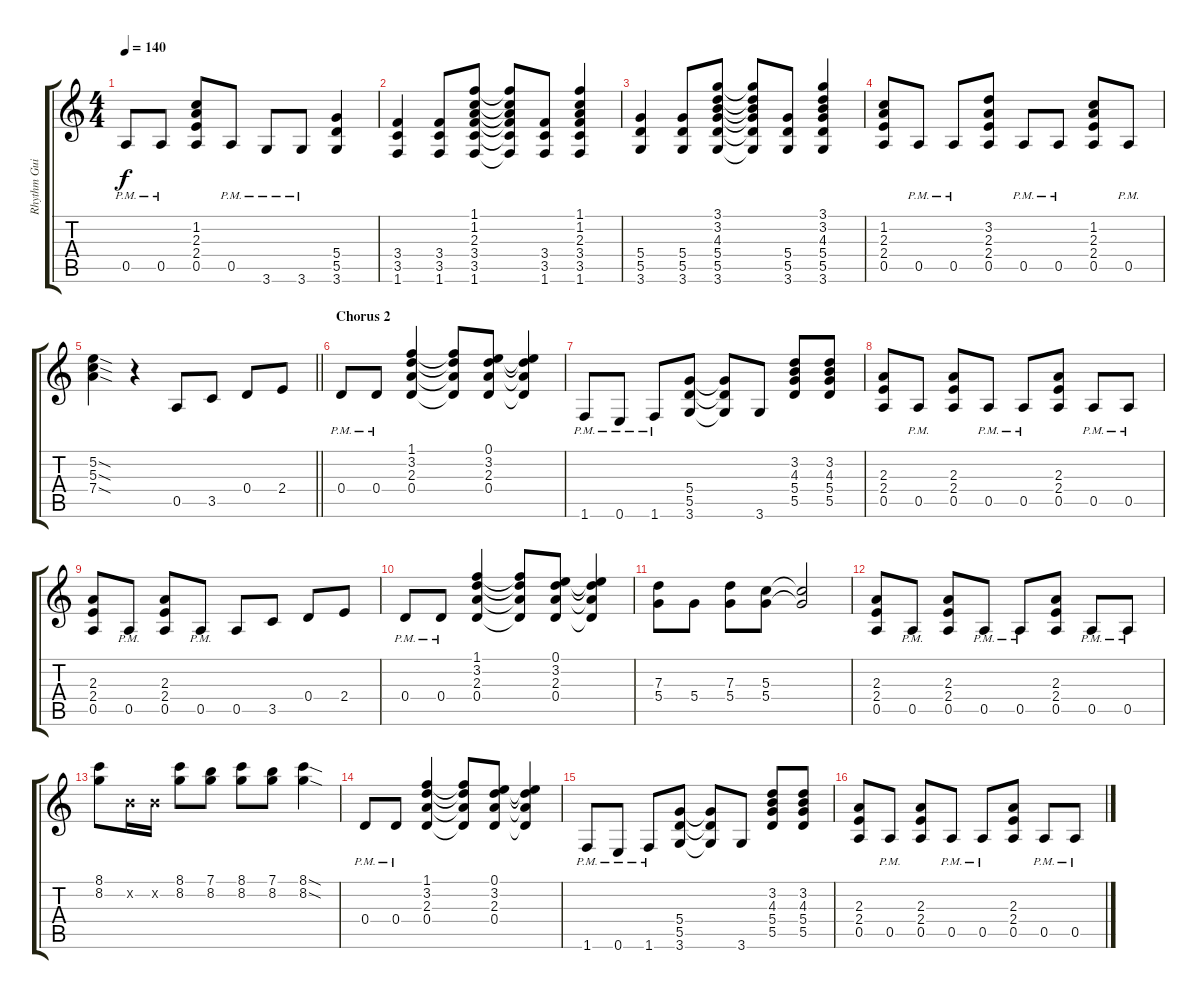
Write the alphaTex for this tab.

\track ("Rhythm Guitar" "Rhythm Gui") {instrument overdrivenguitar}
\staff {score tabs}
\tuning (E4 B3 G3 D3 A2 E2) {hide}
\ts (4 4)
\tempo 140
\clef g2
\ks c
0.5{pm}.8{dy f} 0.5{pm}.8 (1.2 2.3 2.4 0.5).8 0.5{pm}.8 3.6{pm}.8 3.6{pm}.8 (5.4 5.5 3.6).4 |
(3.4 3.5 1.6).4 (3.4 3.5 1.6).8 (1.1 1.2 2.3 3.4 3.5 1.6).8 (1.1{t} 1.2{t} 2.3{t} 3.4{t} 3.5{t} 1.6{t}).8 (3.4 3.5 1.6).8 (1.1 1.2 2.3 3.4 3.5 1.6).4 |
(5.4 5.5 3.6).4 (5.4 5.5 3.6).8 (3.1 3.2 4.3 5.4 5.5 3.6).8 (3.1{t} 3.2{t} 4.3{t} 5.4{t} 5.5{t} 3.6{t}).8 (5.4 5.5 3.6).8 (3.1 3.2 4.3 5.4 5.5 3.6).4 |
(1.2 2.3 2.4 0.5).8 0.5{pm}.8 0.5{pm}.8 (3.2 2.3 2.4 0.5).8 0.5{pm}.8 0.5{pm}.8 (1.2 2.3 2.4 0.5).8 0.5{pm}.8 |
\barLineRight lightlight
(5.2{sod} 5.3{sod} 7.4{sod}).4 r.4 0.5.8 3.5.8 0.4.8 2.4.8 |
\section ("" "Chorus 2")
0.4{pm}.8 0.4{pm}.8 (1.1 3.2 2.3 0.4).4 (1.1{t} 3.2{t} 2.3{t} 0.4{t}).8 (0.1 3.2 2.3 0.4).8 (0.1{t} 3.2{t} 2.3{t} 0.4{t}).4 |
1.6{pm}.8 0.6{pm}.8 1.6{pm}.8 (5.4 5.5 3.6).8 (5.4{t} 5.5{t} 3.6{t}).8 3.6.8 (3.2 4.3 5.4 5.5).8 (3.2 4.3 5.4 5.5).8 |
(2.3 2.4 0.5).8 0.5{pm}.8 (2.3 2.4 0.5).8 0.5{pm}.8 0.5{pm}.8 (2.3 2.4 0.5).8 0.5{pm}.8 0.5{pm}.8 |
(2.3 2.4 0.5).8 0.5{pm}.8 (2.3 2.4 0.5).8 0.5{pm}.8 0.5.8 3.5.8 0.4.8 2.4.8 |
0.4{pm}.8 0.4{pm}.8 (1.1 3.2 2.3 0.4).4 (1.1{t} 3.2{t} 2.3{t} 0.4{t}).8 (0.1 3.2 2.3 0.4).8 (0.1{t} 3.2{t} 2.3{t} 0.4{t}).4 |
(7.3 5.4).8 5.4.8 (7.3 5.4).8 (5.3 5.4).8 (5.3{t} 5.4{t}).2 |
(2.3 2.4 0.5).8 0.5{pm}.8 (2.3 2.4 0.5).8 0.5{pm}.8 0.5{pm}.8 (2.3 2.4 0.5).8 0.5{pm}.8 0.5{pm}.8 |
(8.1 8.2).8 0.2{x}.16 0.2{x}.16 (8.1 8.2).8 (7.1 8.2).8 (8.1 8.2).8 (7.1 8.2).8 (8.1{sod} 8.2{sod}).4 |
0.4{pm}.8 0.4{pm}.8 (1.1 3.2 2.3 0.4).4 (1.1{t} 3.2{t} 2.3{t} 0.4{t}).8 (0.1 3.2 2.3 0.4).8 (0.1{t} 3.2{t} 2.3{t} 0.4{t}).4 |
1.6{pm}.8 0.6{pm}.8 1.6{pm}.8 (5.4 5.5 3.6).8 (5.4{t} 5.5{t} 3.6{t}).8 3.6.8 (3.2 4.3 5.4 5.5).8 (3.2 4.3 5.4 5.5).8 |
(2.3 2.4 0.5).8 0.5{pm}.8 (2.3 2.4 0.5).8 0.5{pm}.8 0.5{pm}.8 (2.3 2.4 0.5).8 0.5{pm}.8 0.5{pm}.8
